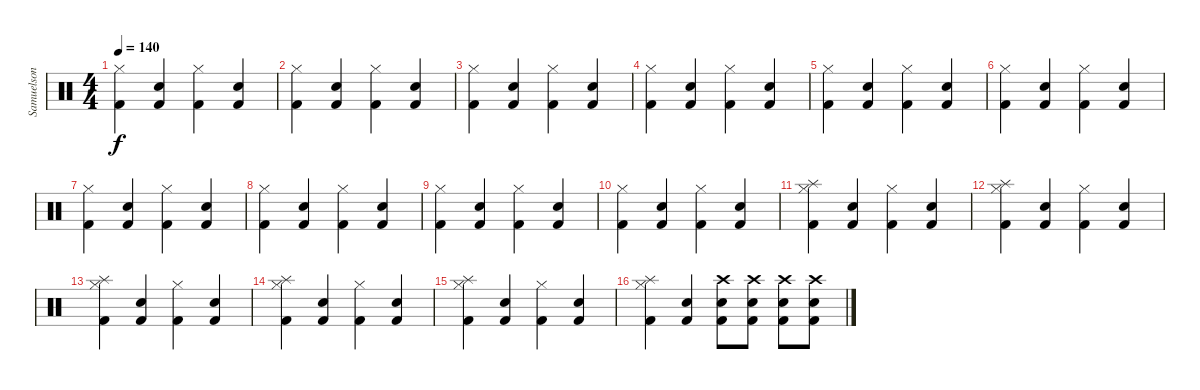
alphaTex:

\track ("Samuelson" "Samuelson") {instrument percussion}
\staff {score}
\articulation defaults
\ts (4 4)
\tempo 140
\clef neutral
\ks c
("Hi-Hat (closed)" "Kick (hit) 2").4{dy f} ("Snare (hit) 2" "Kick (hit) 2").4 ("Hi-Hat (closed)" "Kick (hit) 2").4 ("Snare (hit) 2" "Kick (hit) 2").4 |
("Hi-Hat (closed)" "Kick (hit) 2").4 ("Snare (hit) 2" "Kick (hit) 2").4 ("Hi-Hat (closed)" "Kick (hit) 2").4 ("Snare (hit) 2" "Kick (hit) 2").4 |
("Hi-Hat (closed)" "Kick (hit) 2").4 ("Snare (hit) 2" "Kick (hit) 2").4 ("Hi-Hat (closed)" "Kick (hit) 2").4 ("Snare (hit) 2" "Kick (hit) 2").4 |
("Hi-Hat (closed)" "Kick (hit) 2").4 ("Snare (hit) 2" "Kick (hit) 2").4 ("Hi-Hat (closed)" "Kick (hit) 2").4 ("Snare (hit) 2" "Kick (hit) 2").4 |
("Hi-Hat (closed)" "Kick (hit) 2").4 ("Snare (hit) 2" "Kick (hit) 2").4 ("Hi-Hat (closed)" "Kick (hit) 2").4 ("Snare (hit) 2" "Kick (hit) 2").4 |
("Hi-Hat (closed)" "Kick (hit) 2").4 ("Snare (hit) 2" "Kick (hit) 2").4 ("Hi-Hat (closed)" "Kick (hit) 2").4 ("Snare (hit) 2" "Kick (hit) 2").4 |
("Hi-Hat (closed)" "Kick (hit) 2").4 ("Snare (hit) 2" "Kick (hit) 2").4 ("Hi-Hat (closed)" "Kick (hit) 2").4 ("Snare (hit) 2" "Kick (hit) 2").4 |
("Hi-Hat (closed)" "Kick (hit) 2").4 ("Snare (hit) 2" "Kick (hit) 2").4 ("Hi-Hat (closed)" "Kick (hit) 2").4 ("Snare (hit) 2" "Kick (hit) 2").4 |
("Hi-Hat (closed)" "Kick (hit) 2").4 ("Snare (hit) 2" "Kick (hit) 2").4 ("Hi-Hat (closed)" "Kick (hit) 2").4 ("Snare (hit) 2" "Kick (hit) 2").4 |
("Hi-Hat (closed)" "Kick (hit) 2").4 ("Snare (hit) 2" "Kick (hit) 2").4 ("Hi-Hat (closed)" "Kick (hit) 2").4 ("Snare (hit) 2" "Kick (hit) 2").4 |
("Splash (hit)" "Kick (hit) 2" "Hi-Hat (closed)").4 ("Kick (hit) 2" "Snare (hit) 2").4 ("Kick (hit) 2" "Hi-Hat (closed)").4 ("Kick (hit) 2" "Snare (hit) 2").4 |
("Splash (hit)" "Kick (hit) 2" "Hi-Hat (closed)").4 ("Kick (hit) 2" "Snare (hit) 2").4 ("Kick (hit) 2" "Hi-Hat (closed)").4 ("Kick (hit) 2" "Snare (hit) 2").4 |
("Splash (hit)" "Kick (hit) 2" "Hi-Hat (closed)").4 ("Kick (hit) 2" "Snare (hit) 2").4 ("Kick (hit) 2" "Hi-Hat (closed)").4 ("Kick (hit) 2" "Snare (hit) 2").4 |
("Splash (hit)" "Kick (hit) 2" "Hi-Hat (closed)").4 ("Kick (hit) 2" "Snare (hit) 2").4 ("Kick (hit) 2" "Hi-Hat (closed)").4 ("Kick (hit) 2" "Snare (hit) 2").4 |
("Splash (hit)" "Kick (hit) 2" "Hi-Hat (closed)").4 ("Kick (hit) 2" "Snare (hit) 2").4 ("Kick (hit) 2" "Hi-Hat (closed)").4 ("Kick (hit) 2" "Snare (hit) 2").4 |
("Splash (hit)" "Kick (hit) 2" "Hi-Hat (closed)").4 ("Kick (hit) 2" "Snare (hit) 2").4 ("Crash high (hit)" "Kick (hit) 2" "Snare (hit) 2").8 ("Crash high (hit)" "Kick (hit) 2" "Snare (hit) 2").8 ("Crash high (hit)" "Kick (hit) 2" "Snare (hit) 2").8 ("Crash high (hit)" "Kick (hit) 2" "Snare (hit) 2").8
